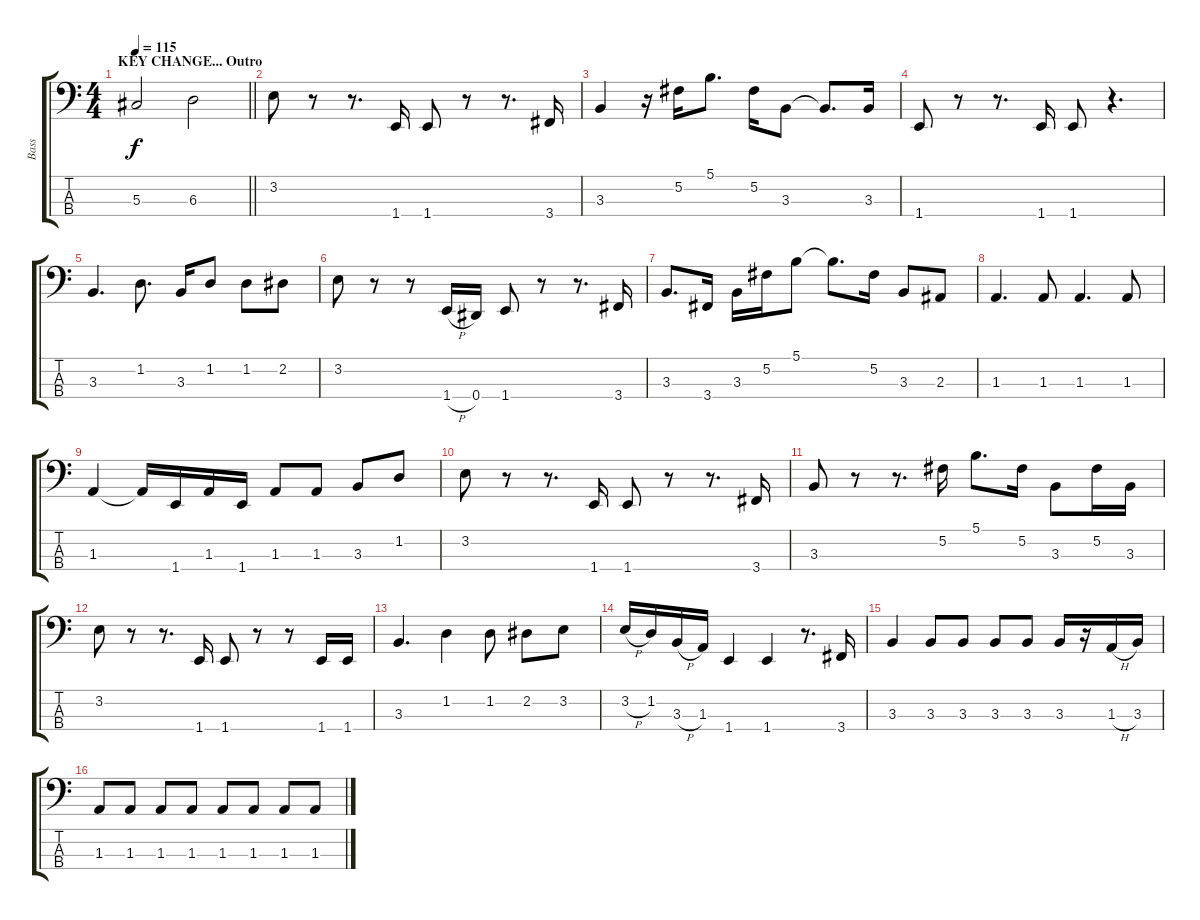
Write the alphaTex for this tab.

\track ("Bass" "Bass") {instrument electricbassfinger bank 255}
\staff {score tabs}
\tuning (Gb2 Db2 Ab1 Eb1) {hide}
\ts (4 4)
\section ("" "KEY CHANGE... Outro")
\tempo 115
\clef f4
\barLineRight lightlight
\ks c
5.3{t}.2{dy f} 6.3.2 |
3.2.8 r.8 r.8{d} 1.4.16 1.4.8 r.8 r.8{d} 3.4.16 |
3.3.4 r.16 5.2.16 5.1.8{d} 5.2.16 3.3.8 3.3{t}.8{d} 3.3.16 |
1.4.8 r.8 r.8{d} 1.4.16 1.4.8 r.4{d} |
3.3.4{d} 1.2.8{d} 3.3.16 1.2.8 1.2.8 2.2.8 |
3.2.8 r.8 r.8 1.4{h}.16 0.4.16 1.4.8 r.8 r.8{d} 3.4.16 |
3.3.8{d} 3.4.16 3.3.16 5.2.16 5.1.8 5.1{t}.8{d} 5.2.16 3.3.8 2.3.8 |
1.3.4{d} 1.3.8 1.3.4{d} 1.3.8 |
1.3.4 1.3{t}.16 1.4.16 1.3.16 1.4.16 1.3.8 1.3.8 3.3.8 1.2.8 |
3.2.8 r.8 r.8{d} 1.4.16 1.4.8 r.8 r.8{d} 3.4.16 |
3.3.8 r.8 r.8{d} 5.2.16 5.1.8{d} 5.2.16 3.3.8 5.2.16 3.3.16 |
3.2.8 r.8 r.8{d} 1.4.16 1.4.8 r.8 r.8 1.4.16 1.4.16 |
3.3.4{d} 1.2.4 1.2.8 2.2.8 3.2.8 |
3.2{h}.16 1.2.16 3.3{h}.16 1.3.16 1.4.4 1.4.4 r.8{d} 3.4.16 |
3.3.4 3.3.8 3.3.8 3.3.8 3.3.8 3.3.16 r.16 1.3{h}.16 3.3.16 |
1.3.8 1.3.8 1.3.8 1.3.8 1.3.8 1.3.8 1.3.8 1.3.8
